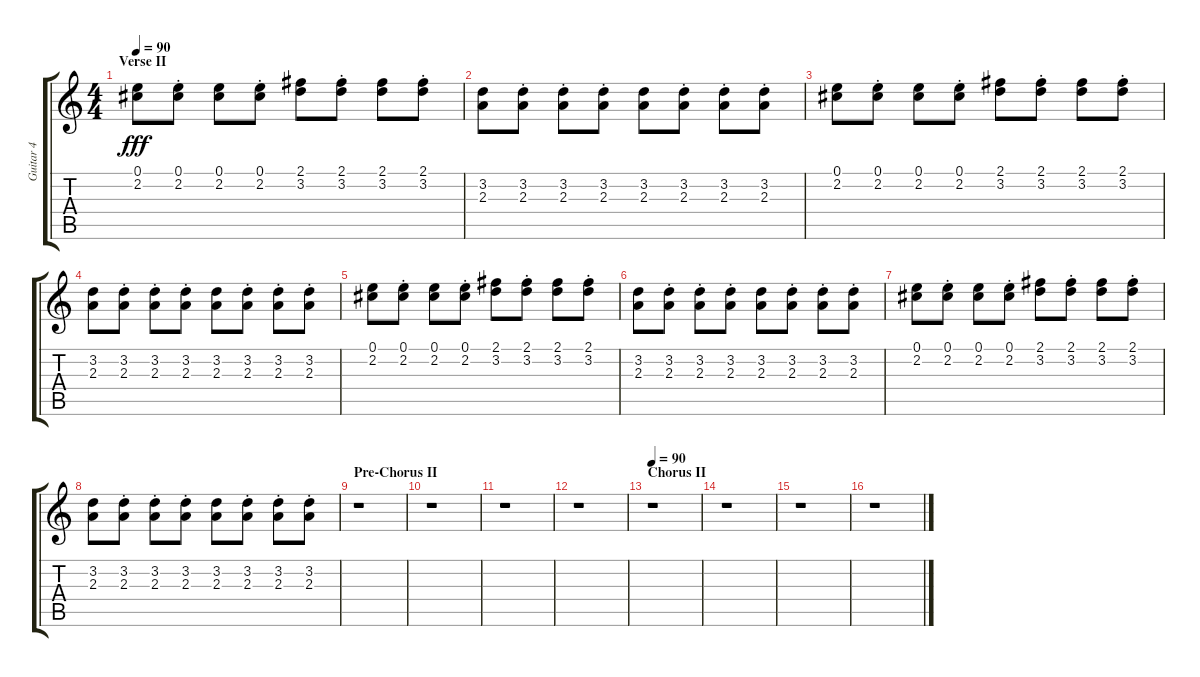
\track ("Guitar 4" "Guitar 4") {instrument electricguitarclean}
\staff {score tabs}
\tuning (E4 B3 G3 D3 A2 E2) {hide}
\ts (4 4)
\section ("" "Verse II")
\tempo 90
\clef g2
\ks c
(0.1 2.2).8{dy fff volume 7} (0.1{st} 2.2{st}).8 (0.1 2.2).8 (0.1{st} 2.2{st}).8 (2.1 3.2).8 (2.1{st} 3.2{st}).8 (2.1 3.2).8 (2.1{st} 3.2{st}).8 |
(3.2 2.3).8 (3.2{st} 2.3{st}).8 (3.2{st} 2.3{st}).8 (3.2{st} 2.3{st}).8 (3.2 2.3).8 (3.2{st} 2.3{st}).8 (3.2{st} 2.3{st}).8 (3.2{st} 2.3{st}).8 |
(0.1 2.2).8 (0.1{st} 2.2{st}).8 (0.1 2.2).8 (0.1{st} 2.2{st}).8 (2.1 3.2).8 (2.1{st} 3.2{st}).8 (2.1 3.2).8 (2.1{st} 3.2{st}).8 |
(3.2 2.3).8 (3.2{st} 2.3{st}).8 (3.2{st} 2.3{st}).8 (3.2{st} 2.3{st}).8 (3.2 2.3).8 (3.2{st} 2.3{st}).8 (3.2{st} 2.3{st}).8 (3.2{st} 2.3{st}).8 |
(0.1 2.2).8 (0.1{st} 2.2{st}).8 (0.1 2.2).8 (0.1{st} 2.2{st}).8 (2.1 3.2).8 (2.1{st} 3.2{st}).8 (2.1 3.2).8 (2.1{st} 3.2{st}).8 |
(3.2 2.3).8 (3.2{st} 2.3{st}).8 (3.2{st} 2.3{st}).8 (3.2{st} 2.3{st}).8 (3.2 2.3).8 (3.2{st} 2.3{st}).8 (3.2{st} 2.3{st}).8 (3.2{st} 2.3{st}).8 |
(0.1 2.2).8 (0.1{st} 2.2{st}).8 (0.1 2.2).8 (0.1{st} 2.2{st}).8 (2.1 3.2).8 (2.1{st} 3.2{st}).8 (2.1 3.2).8 (2.1{st} 3.2{st}).8 |
(3.2 2.3).8 (3.2{st} 2.3{st}).8 (3.2{st} 2.3{st}).8 (3.2{st} 2.3{st}).8 (3.2 2.3).8 (3.2{st} 2.3{st}).8 (3.2{st} 2.3{st}).8 (3.2{st} 2.3{st}).8 |
\section ("" "Pre-Chorus II")
r.1 |
r.1 |
r.1 |
r.1 |
\section ("" "Chorus II")
\tempo 90
r.1 |
r.1 |
r.1 |
r.1
